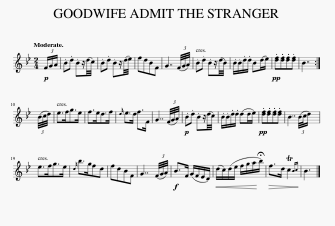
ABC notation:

X:1
L:1/8
Q:1/4=120
M:2/4
I:linebreak $
K:Bb
V:1 treble
V:1
!p! (3F/G/A/ | .B.d .Bz/(d/4c/4) | .B.d .Bz/(d/4e/4) | fdBF | G7/2 (3(F/4G/4A/4) | %5
 .B.d .Bz/(d/4B/4) | .B/.B/.d/.d/ B(d/e/) |!pp! .[df].[df].[df].[df] | B7/2 :|$ (3(B/4c/4d/4) | %10
 e>fg>e | f>ed>f |{d} e>d f>F | G7/2 (3(F/4G/4A/4) |!p! .B.d .Bz/(d/4c/4) | %15
 .B/.B/.d/.d/ (dd/e/) |!pp! .[df].[df].[df].[df] | B7/2 (3(B/4c/4d/) x/12 |$ e>fg>e |{d} b>gfd | %20
 fdBF | G7/2 (3(F/4G/4A/4) |!f! B>F (G/F/E/D/) |!<(! (d/c/)(d/e/ f/g/a/!<)!!fermata!b/) |!>(! f>d Tc2{Bc}!>)! | %25
 B3 |] %26
